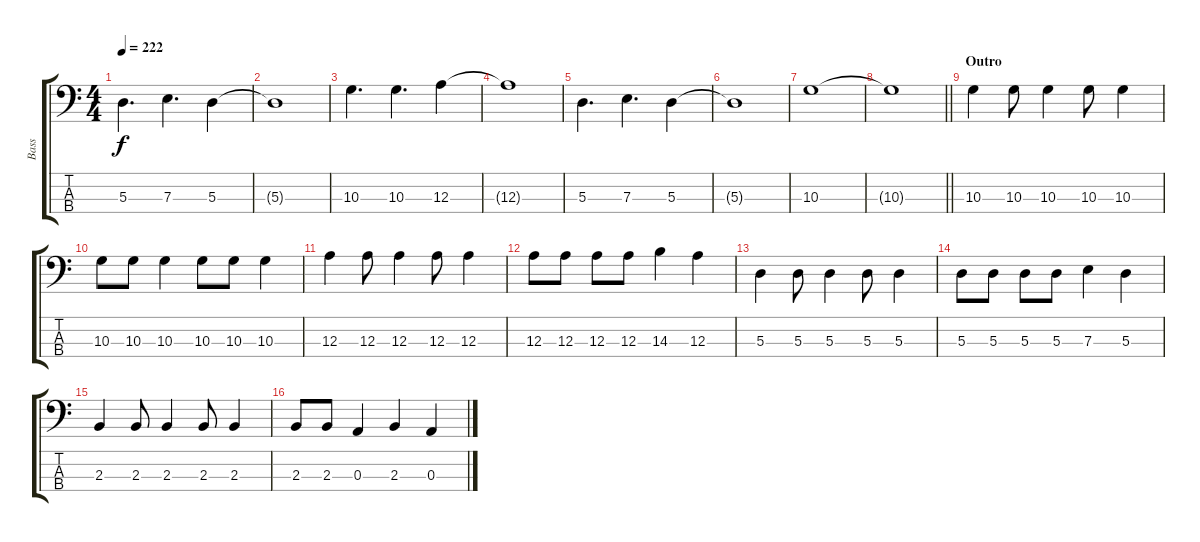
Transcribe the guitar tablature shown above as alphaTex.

\track ("Bass" "Bass") {instrument electricbasspick}
\staff {score tabs}
\tuning (G2 D2 A1 E1) {hide}
\ts (4 4)
\tempo 222
\clef f4
\ks c
5.3.4{d dy f} 7.3.4{d} 5.3.4 |
5.3{t}.1 |
10.3.4{d} 10.3.4{d} 12.3.4 |
12.3{t}.1 |
5.3.4{d} 7.3.4{d} 5.3.4 |
5.3{t}.1 |
10.3.1 |
\barLineRight lightlight
10.3{t}.1 |
\section ("" "Outro")
10.3.4{volume 11 instrument electricbasspick} 10.3.8 10.3.4 10.3.8 10.3.4 |
10.3.8 10.3.8 10.3.4 10.3.8 10.3.8 10.3.4 |
12.3.4 12.3.8 12.3.4 12.3.8 12.3.4 |
12.3.8 12.3.8 12.3.8 12.3.8 14.3.4 12.3.4 |
5.3.4 5.3.8 5.3.4 5.3.8 5.3.4 |
5.3.8 5.3.8 5.3.8 5.3.8 7.3.4 5.3.4 |
2.3.4 2.3.8 2.3.4 2.3.8 2.3.4 |
2.3.8 2.3.8 0.3.4 2.3.4 0.3.4
